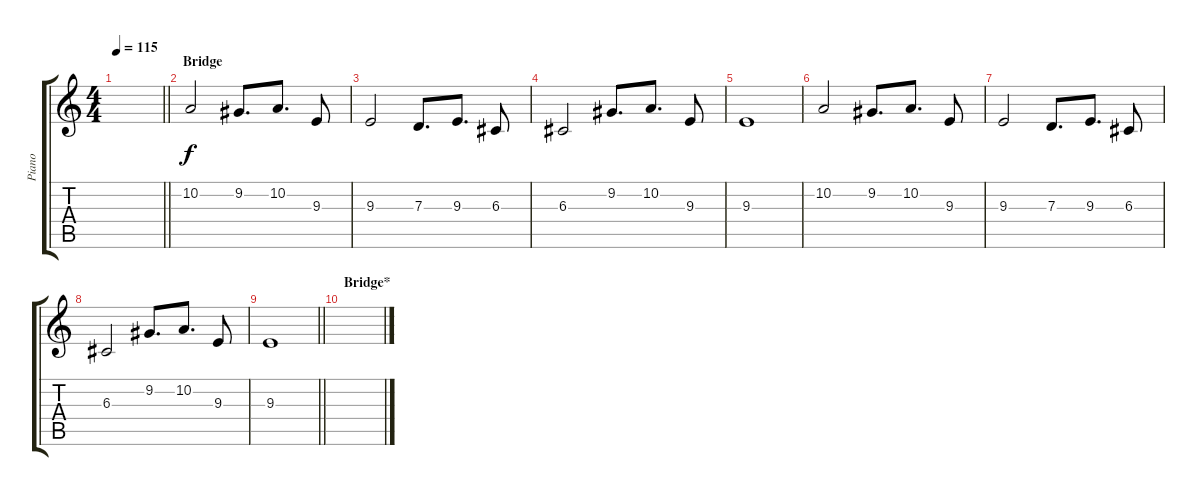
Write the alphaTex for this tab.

\track ("Piano" "Piano") {instrument acousticgrandpiano}
\staff {score tabs}
\tuning (E4 B3 G3 D3 A2 E2) {hide}
\ts (4 4)
\tempo 115
\clef g2
\barLineRight lightlight
\ks c
|
\section ("" "Bridge")
10.2.2 9.2.8{d} 10.2.8{d} 9.3.8 |
9.3.2 7.3.8{d} 9.3.8{d} 6.3.8 |
6.3.2 9.2.8{d} 10.2.8{d} 9.3.8 |
9.3.1 |
10.2.2 9.2.8{d} 10.2.8{d} 9.3.8 |
9.3.2 7.3.8{d} 9.3.8{d} 6.3.8 |
6.3.2 9.2.8{d} 10.2.8{d} 9.3.8 |
\barLineRight lightlight
9.3.1 |
\section ("" "Bridge*")
